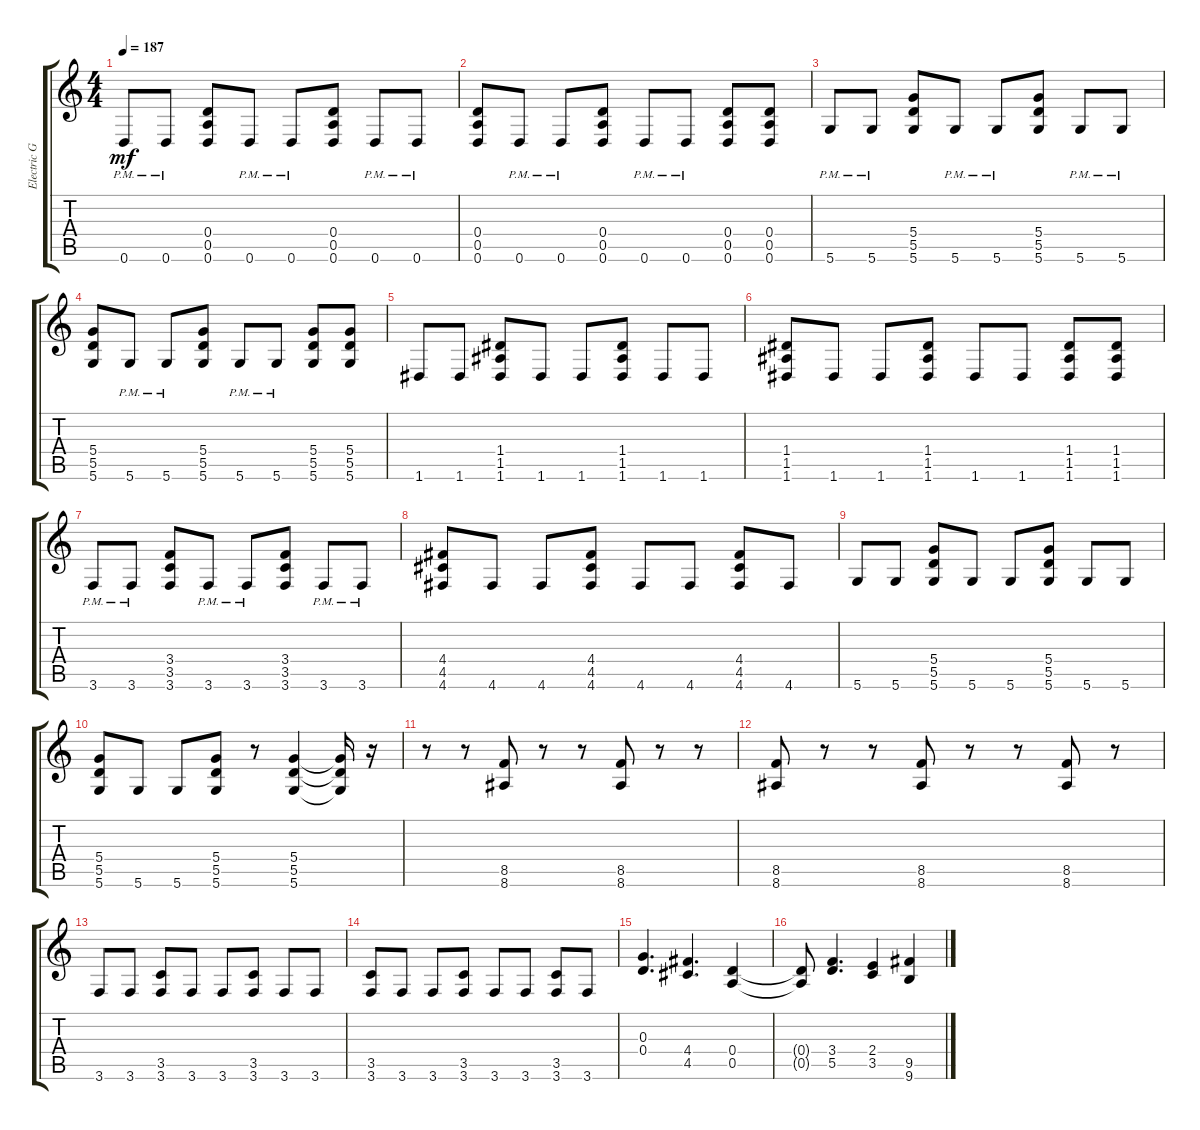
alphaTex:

\track ("Electric Guitar" "Electric G") {instrument distortionguitar}
\staff {score tabs}
\tuning (E4 B3 G3 D3 A2 D2) {hide}
\ts (4 4)
\tempo 187
\clef g2
\ks c
0.6{pm}.8{dy mf} 0.6{pm}.8 (0.4 0.5 0.6).8 0.6{pm}.8 0.6{pm}.8 (0.4 0.5 0.6).8 0.6{pm}.8 0.6{pm}.8 |
(0.4 0.5 0.6).8 0.6{pm}.8 0.6{pm}.8 (0.4 0.5 0.6).8 0.6{pm}.8 0.6{pm}.8 (0.4 0.5 0.6).8 (0.4 0.5 0.6).8 |
5.6{pm}.8 5.6{pm}.8 (5.4 5.5 5.6).8 5.6{pm}.8 5.6{pm}.8 (5.4 5.5 5.6).8 5.6{pm}.8 5.6{pm}.8 |
(5.4 5.5 5.6).8 5.6{pm}.8 5.6{pm}.8 (5.4 5.5 5.6).8 5.6{pm}.8 5.6{pm}.8 (5.4 5.5 5.6).8 (5.4 5.5 5.6).8 |
1.6.8 1.6.8 (1.4 1.5 1.6).8 1.6.8 1.6.8 (1.4 1.5 1.6).8 1.6.8 1.6.8 |
(1.4 1.5 1.6).8 1.6.8 1.6.8 (1.4 1.5 1.6).8 1.6.8 1.6.8 (1.4 1.5 1.6).8 (1.4 1.5 1.6).8 |
3.6{pm}.8 3.6{pm}.8 (3.4 3.5 3.6).8 3.6{pm}.8 3.6{pm}.8 (3.4 3.5 3.6).8 3.6{pm}.8 3.6{pm}.8 |
(4.4 4.5 4.6).8 4.6.8 4.6.8 (4.4 4.5 4.6).8 4.6.8 4.6.8 (4.4 4.5 4.6).8 4.6.8 |
5.6.8 5.6.8 (5.4 5.5 5.6).8 5.6.8 5.6.8 (5.4 5.5 5.6).8 5.6.8 5.6.8 |
(5.4 5.5 5.6).8 5.6.8 5.6.8 (5.4 5.5 5.6).8 r.8 (5.4 5.5 5.6).4 (5.4{t} 5.5{t} 5.6{t}).16 r.16 |
r.8 r.8 (8.5 8.6).8 r.8 r.8 (8.5 8.6).8 r.8 r.8 |
(8.5 8.6).8 r.8 r.8 (8.5 8.6).8 r.8 r.8 (8.5 8.6).8 r.8 |
3.6.8 3.6.8 (3.5 3.6).8 3.6.8 3.6.8 (3.5 3.6).8 3.6.8 3.6.8 |
(3.5 3.6).8 3.6.8 3.6.8 (3.5 3.6).8 3.6.8 3.6.8 (3.5 3.6).8 3.6.8 |
(0.3 0.4).4{d} (4.4 4.5).4{d} (0.4 0.5).4 |
(0.4{t} 0.5{t}).8 (3.4 5.5).4{d} (2.4 3.5).4 (9.5 9.6).4
